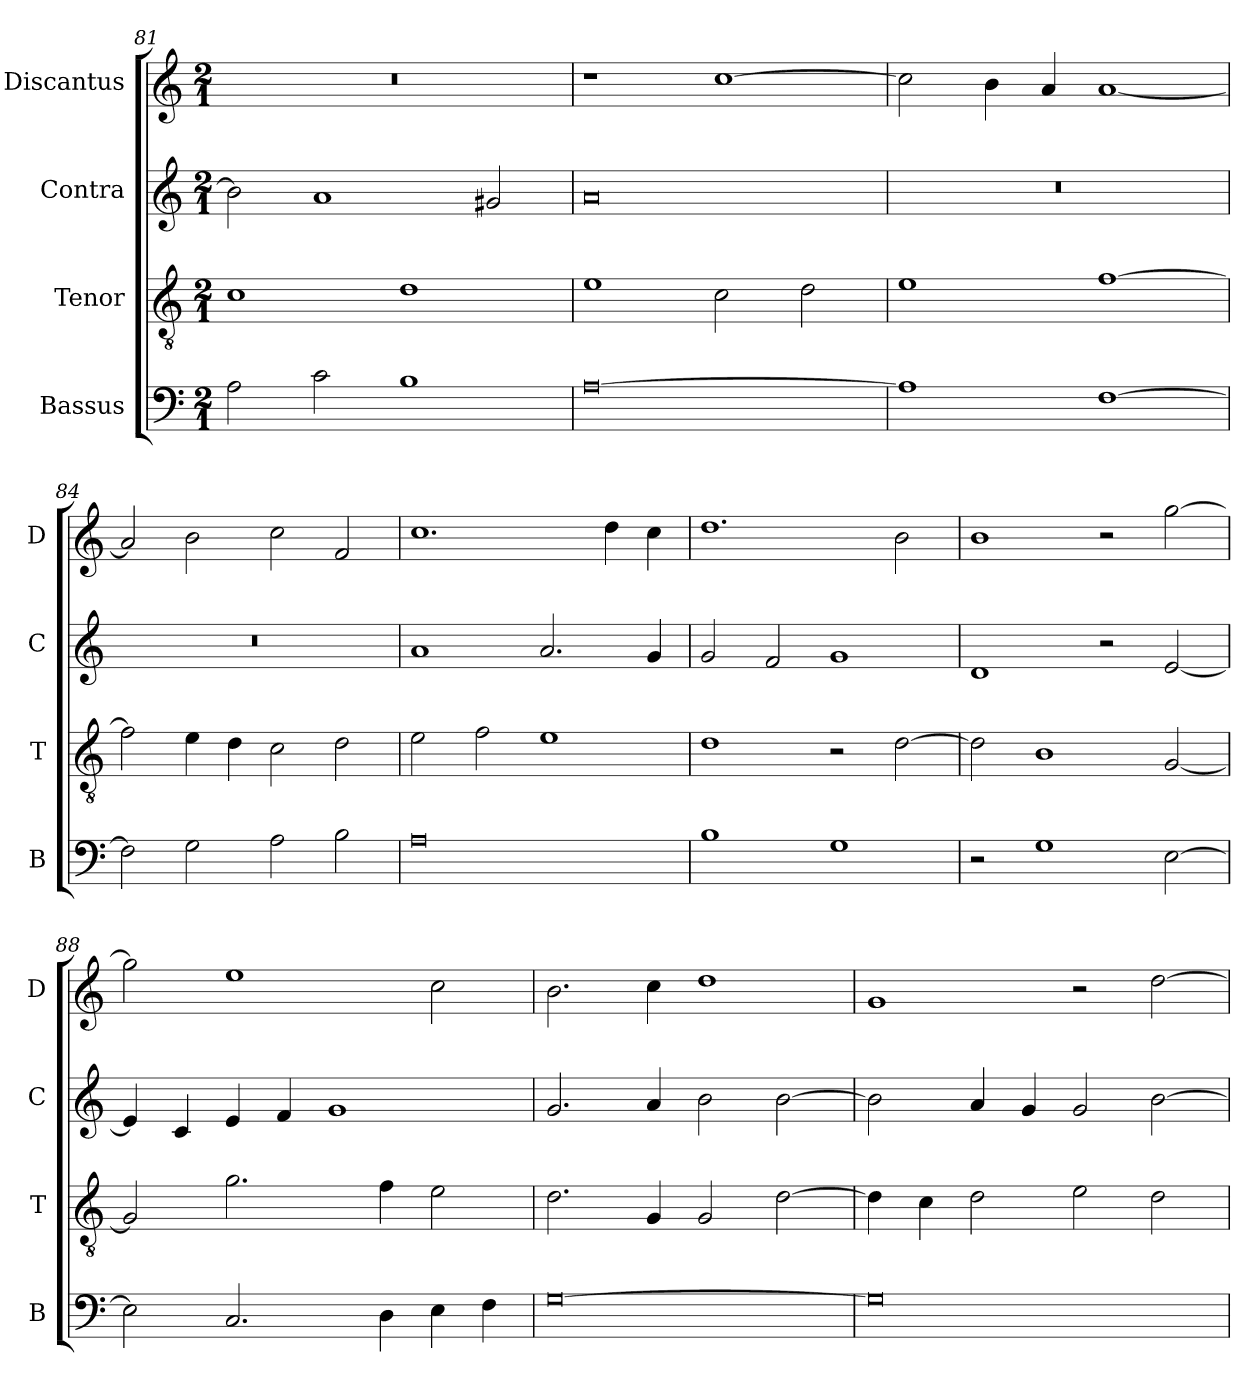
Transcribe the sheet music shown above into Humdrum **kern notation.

**kern	**kern	**kern	**kern
*part4	*part3	*part2	*part1
*staff4	*staff3	*staff2	*staff1
*I"Bassus	*I"Tenor	*I"Contra	*I"Discantus
*I'B	*I'T	*I'C	*I'D
*clefF4	*clefGv2	*clefG2	*clefG2
*k[]	*k[]	*k[]	*k[]
*M2/1	*M2/1	*M2/1	*M2/1
=81	=81	=81	=81
2A\	1c	2b\]	0r
2c\	.	1a	.
1B	1d	.	.
.	.	2g#X/	.
=82	=82	=82	=82
[0A	1e	0a	1r
.	2c\	.	[1cc
.	2d\	.	.
=83	=83	=83	=83
1A]	1e	0r	2cc\]
.	.	.	4b\
.	.	.	4a/
[1F	[1f	.	[1a
=84	=84	=84	=84
2F\]	2f\]	0r	2a/]
2G\	4e\	.	2b\
.	4d\	.	.
2A\	2c\	.	2cc\
2B\	2d\	.	2f/
=85	=85	=85	=85
0A	2e\	1a	1.cc
.	2f\	.	.
.	1e	2.a/	.
.	.	.	4dd\
.	.	4g/	4cc\
=86	=86	=86	=86
1B	1d	2g/	1.dd
.	.	2f/	.
1G	2r	1g	.
.	[2d\	.	2b\
=87	=87	=87	=87
2r	2d\]	1d	1b
1G	1B	.	.
.	.	2r	2r
[2E\	[2G/	[2e/	[2gg\
=88	=88	=88	=88
2E\]	2G/]	4e/]	2gg\]
.	.	4c/	.
2.C/	2.g\	4e/	1ee
.	.	4f/	.
.	.	1g	.
4D\	4f\	.	.
4E\	2e\	.	2cc\
4F\	.	.	.
=89	=89	=89	=89
[0G	2.d\	2.g/	2.b\
.	4G/	4a/	4cc\
.	2G/	2b\	1dd
.	[2d\	[2b\	.
=90	=90	=90	=90
0G]	4d\]	2b\]	1g
.	4c\	.	.
.	2d\	4a/	.
.	.	4g/	.
.	2e\	2g/	2r
.	2d\	[2b\	[2dd\
=	=	=	=
*-	*-	*-	*-
